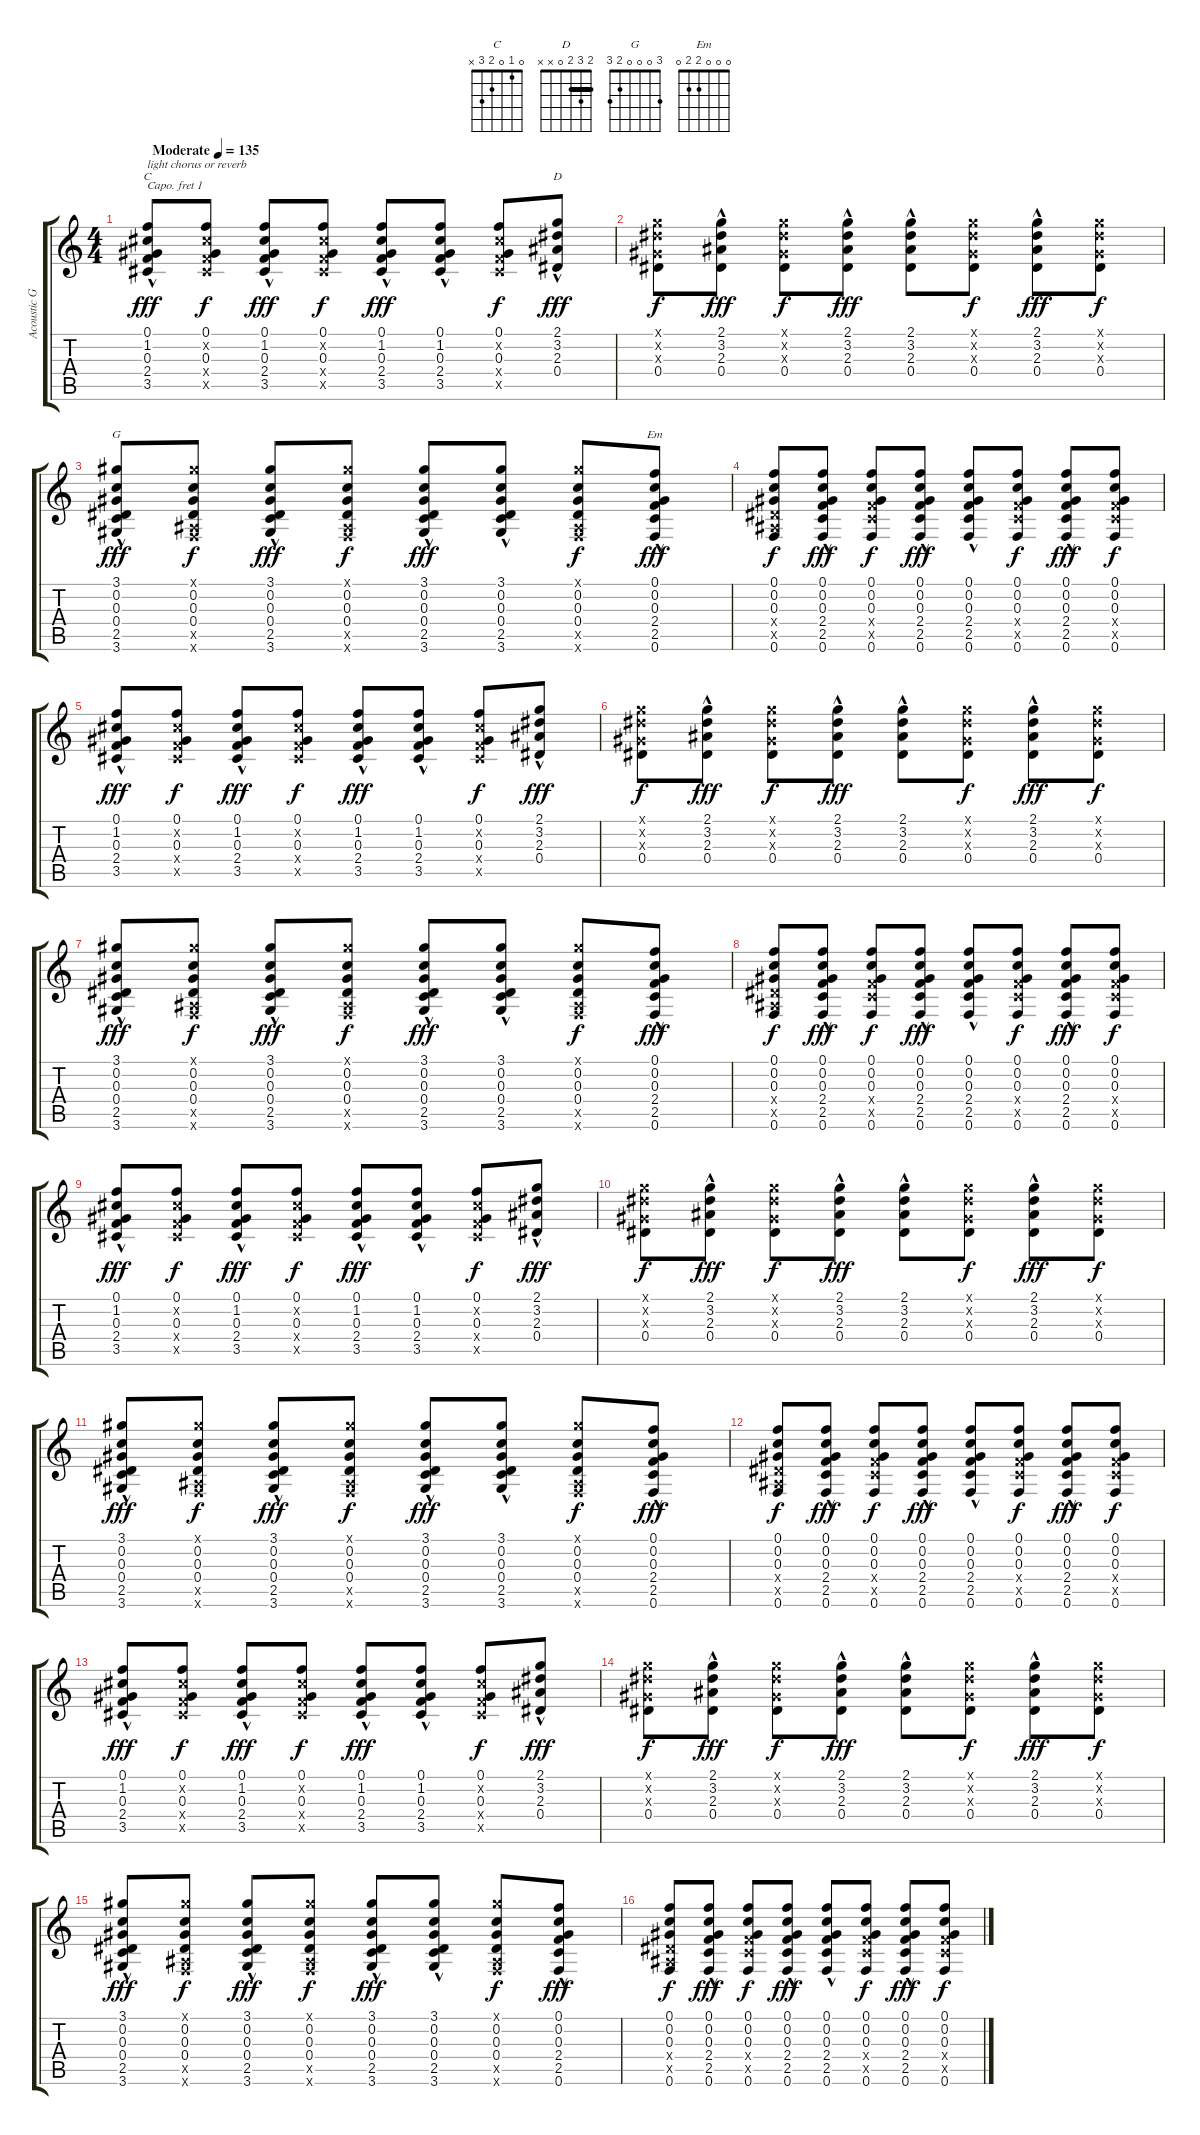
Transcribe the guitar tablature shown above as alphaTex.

\track ("Acoustic Guitar" "Acoustic G") {instrument acousticguitarsteel}
\staff {score tabs}
\capo 1
\tuning (E4 B3 G3 D3 A2 E2) {hide}
\chord ("C" 0 1 0 2 3 x)
\chord ("D" 2 3 2 0 x x) {barre 2}
\chord ("G" 3 0 0 0 2 3)
\chord ("Em" 0 0 0 2 2 0)
\ts (4 4)
\tempo (135 "Moderate")
\clef g2
\ks c
(0.1 1.2 0.3{hac} 2.4 3.5).8{ch "C" txt "light chorus or reverb" dy fff instrument acousticguitarsteel} (0.1 1.2{x} 0.3 2.4{x} 3.5{x}).8{dy f} (0.1 1.2 0.3{hac} 2.4 3.5).8{dy fff} (0.1 1.2{x} 0.3 2.4{x} 3.5{x}).8{dy f} (0.1 1.2 0.3{hac} 2.4 3.5).8{dy fff} (0.1 1.2 0.3{hac} 2.4 3.5).8 (0.1 1.2{x} 0.3 2.4{x} 3.5{x}).8{dy f} (2.1 3.2 2.3{hac} 0.4).8{ch "D" dy fff} |
(2.1{x} 3.2{x} 0.3{x} 0.4).8{dy f} (2.1 3.2 2.3{hac} 0.4).8{dy fff} (2.1{x} 3.2{x} 0.3{x} 0.4).8{dy f} (2.1 3.2 2.3{hac} 0.4).8{dy fff} (2.1 3.2 2.3{hac} 0.4).8 (2.1{x} 3.2{x} 0.3{x} 0.4).8{dy f} (2.1 3.2 2.3{hac} 0.4).8{dy fff} (2.1{x} 3.2{x} 0.3{x} 0.4).8{dy f} |
(3.1 0.2 0.3{hac} 0.4 2.5 3.6).8{ch "G" dy fff} (3.1{x} 0.2 0.3 0.4 0.5{x} 0.6{x}).8{dy f} (3.1 0.2 0.3{hac} 0.4 2.5 3.6).8{dy fff} (3.1{x} 0.2 0.3 0.4 0.5{x} 0.6{x}).8{dy f} (3.1 0.2 0.3{hac} 0.4 2.5 3.6).8{dy fff} (3.1 0.2 0.3 0.4 2.5{hac} 3.6).8 (3.1{x} 0.2 0.3 0.4 0.5{x} 0.6{x}).8{dy f} (0.1 0.2 0.3{hac} 2.4 2.5 0.6).8{ch "Em" dy fff} |
(0.1 0.2 0.3 0.4{x} 0.5{x} 0.6).8{dy f} (0.1 0.2 0.3{hac} 2.4 2.5 0.6).8{dy fff} (0.1 0.2 0.3 2.4{x} 2.5{x} 0.6).8{dy f} (0.1 0.2 0.3{hac} 2.4 2.5 0.6).8{dy fff} (0.1 0.2 0.3{hac} 2.4 2.5 0.6).8 (0.1 0.2 0.3 2.4{x} 2.5{x} 0.6).8{dy f} (0.1 0.2 0.3{hac} 2.4 2.5 0.6).8{dy fff} (0.1 0.2 0.3 2.4{x} 2.5{x} 0.6).8{dy f} |
(0.1 1.2 0.3{hac} 2.4 3.5).8{dy fff} (0.1 1.2{x} 0.3 2.4{x} 3.5{x}).8{dy f} (0.1 1.2 0.3{hac} 2.4 3.5).8{dy fff} (0.1 1.2{x} 0.3 2.4{x} 3.5{x}).8{dy f} (0.1 1.2 0.3{hac} 2.4 3.5).8{dy fff} (0.1 1.2 0.3{hac} 2.4 3.5).8 (0.1 1.2{x} 0.3 2.4{x} 3.5{x}).8{dy f} (2.1 3.2 2.3{hac} 0.4).8{dy fff} |
(2.1{x} 3.2{x} 0.3{x} 0.4).8{dy f} (2.1 3.2 2.3{hac} 0.4).8{dy fff} (2.1{x} 3.2{x} 0.3{x} 0.4).8{dy f} (2.1 3.2 2.3{hac} 0.4).8{dy fff} (2.1 3.2 2.3{hac} 0.4).8 (2.1{x} 3.2{x} 0.3{x} 0.4).8{dy f} (2.1 3.2 2.3{hac} 0.4).8{dy fff} (2.1{x} 3.2{x} 0.3{x} 0.4).8{dy f} |
(3.1 0.2 0.3{hac} 0.4 2.5 3.6).8{dy fff} (3.1{x} 0.2 0.3 0.4 0.5{x} 0.6{x}).8{dy f} (3.1 0.2 0.3{hac} 0.4 2.5 3.6).8{dy fff} (3.1{x} 0.2 0.3 0.4 0.5{x} 0.6{x}).8{dy f} (3.1 0.2 0.3{hac} 0.4 2.5 3.6).8{dy fff} (3.1 0.2 0.3 0.4 2.5{hac} 3.6).8 (3.1{x} 0.2 0.3 0.4 0.5{x} 0.6{x}).8{dy f} (0.1 0.2 0.3{hac} 2.4 2.5 0.6).8{dy fff} |
(0.1 0.2 0.3 0.4{x} 0.5{x} 0.6).8{dy f} (0.1 0.2 0.3{hac} 2.4 2.5 0.6).8{dy fff} (0.1 0.2 0.3 2.4{x} 2.5{x} 0.6).8{dy f} (0.1 0.2 0.3{hac} 2.4 2.5 0.6).8{dy fff} (0.1 0.2 0.3{hac} 2.4 2.5 0.6).8 (0.1 0.2 0.3 2.4{x} 2.5{x} 0.6).8{dy f} (0.1 0.2 0.3{hac} 2.4 2.5 0.6).8{dy fff} (0.1 0.2 0.3 2.4{x} 2.5{x} 0.6).8{dy f} |
(0.1 1.2 0.3{hac} 2.4 3.5).8{dy fff} (0.1 1.2{x} 0.3 2.4{x} 3.5{x}).8{dy f} (0.1 1.2 0.3{hac} 2.4 3.5).8{dy fff} (0.1 1.2{x} 0.3 2.4{x} 3.5{x}).8{dy f} (0.1 1.2 0.3{hac} 2.4 3.5).8{dy fff} (0.1 1.2 0.3{hac} 2.4 3.5).8 (0.1 1.2{x} 0.3 2.4{x} 3.5{x}).8{dy f} (2.1 3.2 2.3{hac} 0.4).8{dy fff} |
(2.1{x} 3.2{x} 0.3{x} 0.4).8{dy f} (2.1 3.2 2.3{hac} 0.4).8{dy fff} (2.1{x} 3.2{x} 0.3{x} 0.4).8{dy f} (2.1 3.2 2.3{hac} 0.4).8{dy fff} (2.1 3.2 2.3{hac} 0.4).8 (2.1{x} 3.2{x} 0.3{x} 0.4).8{dy f} (2.1 3.2 2.3{hac} 0.4).8{dy fff} (2.1{x} 3.2{x} 0.3{x} 0.4).8{dy f} |
(3.1 0.2 0.3{hac} 0.4 2.5 3.6).8{dy fff} (3.1{x} 0.2 0.3 0.4 0.5{x} 0.6{x}).8{dy f} (3.1 0.2 0.3{hac} 0.4 2.5 3.6).8{dy fff} (3.1{x} 0.2 0.3 0.4 0.5{x} 0.6{x}).8{dy f} (3.1 0.2 0.3{hac} 0.4 2.5 3.6).8{dy fff} (3.1 0.2 0.3 0.4 2.5{hac} 3.6).8 (3.1{x} 0.2 0.3 0.4 0.5{x} 0.6{x}).8{dy f} (0.1 0.2 0.3{hac} 2.4 2.5 0.6).8{dy fff} |
(0.1 0.2 0.3 0.4{x} 0.5{x} 0.6).8{dy f} (0.1 0.2 0.3{hac} 2.4 2.5 0.6).8{dy fff} (0.1 0.2 0.3 2.4{x} 2.5{x} 0.6).8{dy f} (0.1 0.2 0.3{hac} 2.4 2.5 0.6).8{dy fff} (0.1 0.2 0.3{hac} 2.4 2.5 0.6).8 (0.1 0.2 0.3 2.4{x} 2.5{x} 0.6).8{dy f} (0.1 0.2 0.3{hac} 2.4 2.5 0.6).8{dy fff} (0.1 0.2 0.3 2.4{x} 2.5{x} 0.6).8{dy f} |
(0.1 1.2 0.3{hac} 2.4 3.5).8{dy fff} (0.1 1.2{x} 0.3 2.4{x} 3.5{x}).8{dy f} (0.1 1.2 0.3{hac} 2.4 3.5).8{dy fff} (0.1 1.2{x} 0.3 2.4{x} 3.5{x}).8{dy f} (0.1 1.2 0.3{hac} 2.4 3.5).8{dy fff} (0.1 1.2 0.3{hac} 2.4 3.5).8 (0.1 1.2{x} 0.3 2.4{x} 3.5{x}).8{dy f} (2.1 3.2 2.3{hac} 0.4).8{dy fff} |
(2.1{x} 3.2{x} 0.3{x} 0.4).8{dy f} (2.1 3.2 2.3{hac} 0.4).8{dy fff} (2.1{x} 3.2{x} 0.3{x} 0.4).8{dy f} (2.1 3.2 2.3{hac} 0.4).8{dy fff} (2.1 3.2 2.3{hac} 0.4).8 (2.1{x} 3.2{x} 0.3{x} 0.4).8{dy f} (2.1 3.2 2.3{hac} 0.4).8{dy fff} (2.1{x} 3.2{x} 0.3{x} 0.4).8{dy f} |
(3.1 0.2 0.3{hac} 0.4 2.5 3.6).8{dy fff} (3.1{x} 0.2 0.3 0.4 0.5{x} 0.6{x}).8{dy f} (3.1 0.2 0.3{hac} 0.4 2.5 3.6).8{dy fff} (3.1{x} 0.2 0.3 0.4 0.5{x} 0.6{x}).8{dy f} (3.1 0.2 0.3{hac} 0.4 2.5 3.6).8{dy fff} (3.1 0.2 0.3 0.4 2.5{hac} 3.6).8 (3.1{x} 0.2 0.3 0.4 0.5{x} 0.6{x}).8{dy f} (0.1 0.2 0.3{hac} 2.4 2.5 0.6).8{dy fff} |
(0.1 0.2 0.3 0.4{x} 0.5{x} 0.6).8{dy f} (0.1 0.2 0.3{hac} 2.4 2.5 0.6).8{dy fff} (0.1 0.2 0.3 2.4{x} 2.5{x} 0.6).8{dy f} (0.1 0.2 0.3{hac} 2.4 2.5 0.6).8{dy fff} (0.1 0.2 0.3{hac} 2.4 2.5 0.6).8 (0.1 0.2 0.3 2.4{x} 2.5{x} 0.6).8{dy f} (0.1 0.2 0.3{hac} 2.4 2.5 0.6).8{dy fff} (0.1 0.2 0.3 2.4{x} 2.5{x} 0.6).8{dy f}
